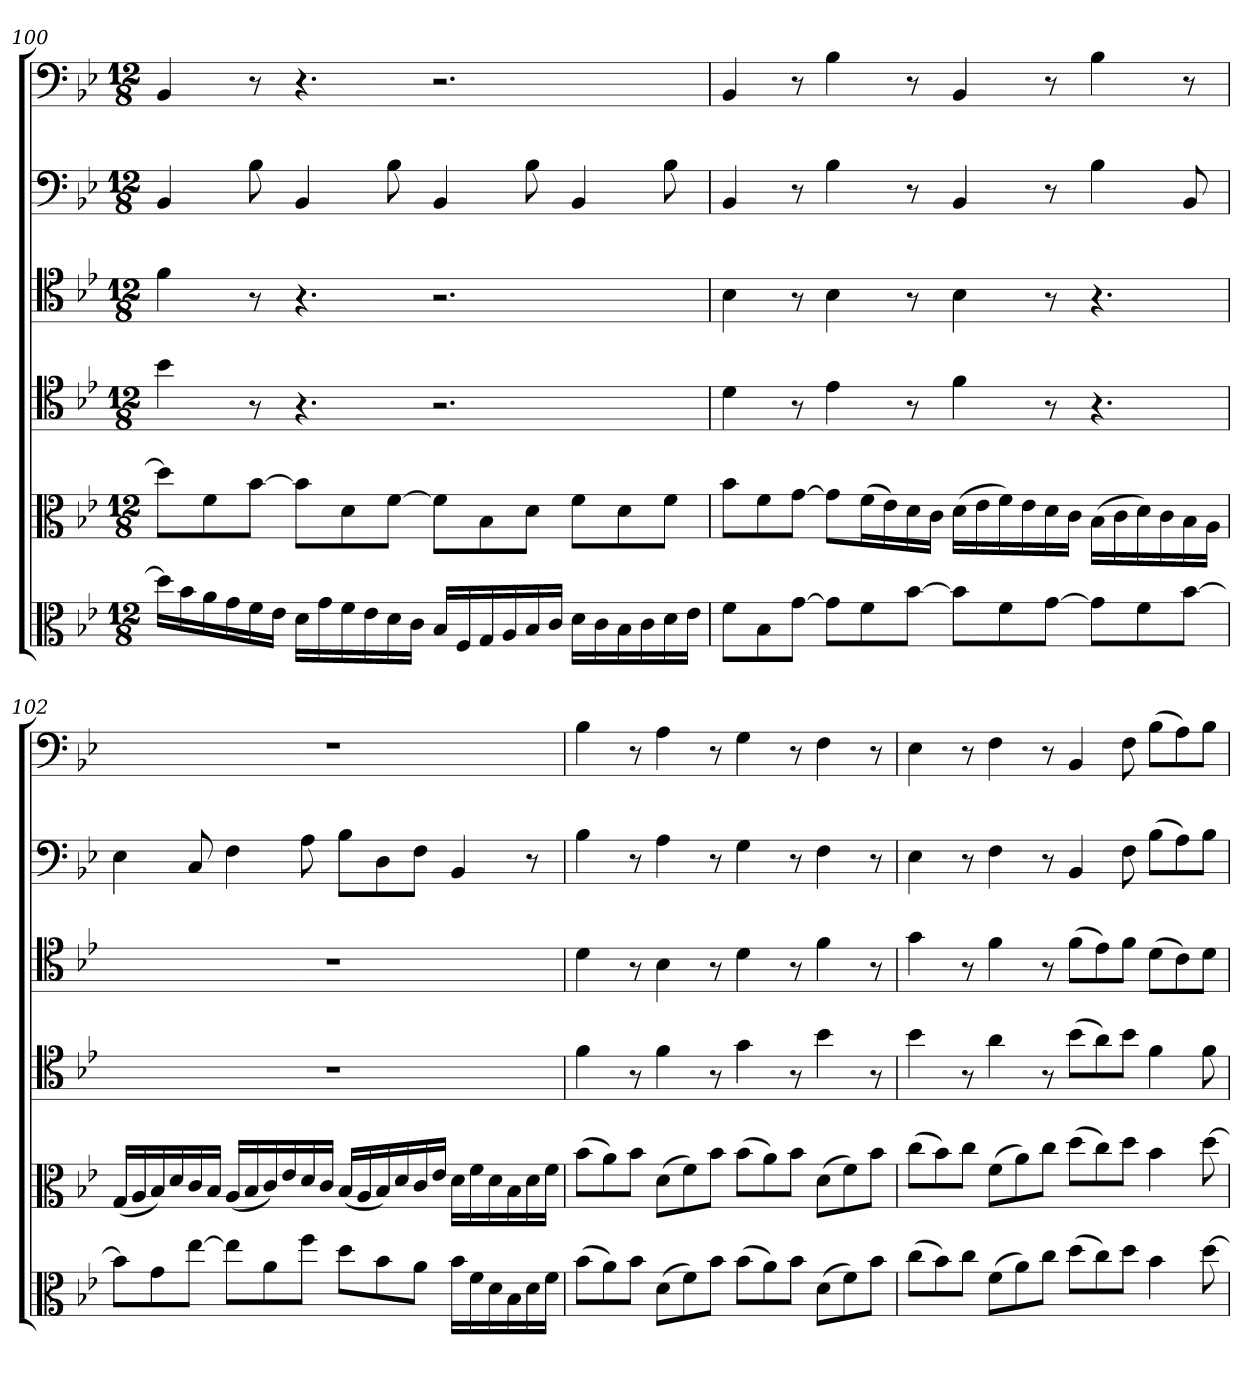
**kern	**kern	**kern	**kern	**kern	**kern
*part6	*part5	*part4	*part3	*part2	*part1
*staff6	*staff5	*staff4	*staff3	*staff2	*staff1
*clefC3	*clefC3	*clefC4	*clefC4	*clefF4	*clefF4
*k[b-e-]	*k[b-e-]	*k[b-e-]	*k[b-e-]	*k[b-e-]	*k[b-e-]
*B-:	*B-:	*B-:	*B-:	*B-:	*B-:
*M12/8	*M12/8	*M12/8	*M12/8	*M12/8	*M12/8
=100	=100	=100	=100	=100	=100
16dd\LL]	8dd\L]	4b-\	4f\	4BB-/	4BB-/
16b-\	.	.	.	.	.
16a\	8f\	.	.	.	.
16g\	.	.	.	.	.
16f\	[8b-\J	8r	8r	8B-\	8r
16e-\JJ	.	.	.	.	.
16d\LL	8b-\L]	4.r	4.r	4BB-/	4.r
16g\	.	.	.	.	.
16f\	8d\	.	.	.	.
16e-\	.	.	.	.	.
16d\	[8f\J	.	.	8B-\	.
16c\JJ	.	.	.	.	.
16B-/LL	8f\L]	2.r	2.r	4BB-/	2.r
16F/	.	.	.	.	.
16G/	8B-\	.	.	.	.
16A/	.	.	.	.	.
16B-/	8d\J	.	.	8B-\	.
16c/JJ	.	.	.	.	.
16d\LL	8f\L	.	.	4BB-/	.
16c\	.	.	.	.	.
16B-\	8d\	.	.	.	.
16c\	.	.	.	.	.
16d\	8f\J	.	.	8B-\	.
16e-\JJ	.	.	.	.	.
=101	=101	=101	=101	=101	=101
8f\L	8b-\L	4d\	4B-\	4BB-/	4BB-/
8B-\	8f\	.	.	.	.
[8g\J	[8g\J	8r	8r	8r	8r
8g\L]	8g\L]	4e-\	4B-\	4B-\	4B-\
8f\	(16f\L	.	.	.	.
.	16e-\)	.	.	.	.
[8b-\J	16d\	8r	8r	8r	8r
.	16c\JJ	.	.	.	.
8b-\L]	(16d\LL	4f\	4B-\	4BB-/	4BB-/
.	16e-\	.	.	.	.
8f\	16f\)	.	.	.	.
.	16e-\	.	.	.	.
[8g\J	16d\	8r	8r	8r	8r
.	16c\JJ	.	.	.	.
8g\L]	(16B-\LL	4.r	4.r	4B-\	4B-\
.	16c\	.	.	.	.
8f\	16d\)	.	.	.	.
.	16c\	.	.	.	.
[8b-\J	16B-\	.	.	8BB-/	8r
.	16A\JJ	.	.	.	.
=102	=102	=102	=102	=102	=102
8b-\L]	(16G/LL	1.r	1.r	4E-\	1.r
.	16A/	.	.	.	.
8g\	16B-/)	.	.	.	.
.	16d/	.	.	.	.
[8ee-\J	16c/	.	.	8C/	.
.	16B-/JJ	.	.	.	.
8ee-\L]	(16A/LL	.	.	4F\	.
.	16B-/	.	.	.	.
8a\	16c/)	.	.	.	.
.	16e-/	.	.	.	.
8ff\J	16d/	.	.	8A\	.
.	16c/JJ	.	.	.	.
8dd\L	(16B-/LL	.	.	8B-\L	.
.	16A/	.	.	.	.
8b-\	16B-/)	.	.	8D\	.
.	16d/	.	.	.	.
8a\J	16c/	.	.	8F\J	.
.	16e-/JJ	.	.	.	.
16b-\LL	16d\LL	.	.	4BB-/	.
16f\	16f\	.	.	.	.
16d\	16d\	.	.	.	.
16B-\	16B-\	.	.	.	.
16d\	16d\	.	.	8r	.
16f\JJ	16f\JJ	.	.	.	.
=103	=103	=103	=103	=103	=103
(8b-\L	(8b-\L	4f\	4d\	4B-\	4B-\
8a\)	8a\)	.	.	.	.
8b-\J	8b-\J	8r	8r	8r	8r
(8d\L	(8d\L	4f\	4B-\	4A\	4A\
8f\)	8f\)	.	.	.	.
8b-\J	8b-\J	8r	8r	8r	8r
(8b-\L	(8b-\L	4g\	4d\	4G\	4G\
8a\)	8a\)	.	.	.	.
8b-\J	8b-\J	8r	8r	8r	8r
(8d\L	(8d\L	4b-\	4f\	4F\	4F\
8f\)	8f\)	.	.	.	.
8b-\J	8b-\J	8r	8r	8r	8r
=104	=104	=104	=104	=104	=104
(8cc\L	(8cc\L	4b-\	4g\	4E-\	4E-\
8b-\)	8b-\)	.	.	.	.
8cc\J	8cc\J	8r	8r	8r	8r
(8f\L	(8f\L	4a\	4f\	4F\	4F\
8a\)	8a\)	.	.	.	.
8cc\J	8cc\J	8r	8r	8r	8r
(8dd\L	(8dd\L	(8b-\L	(8f\L	4BB-/	4BB-/
8cc\)	8cc\)	8a\)	8e-\)	.	.
8dd\J	8dd\J	8b-\J	8f\J	8F\	8F\
4b-\	4b-\	4f\	(8d\L	(8B-\L	(8B-\L
.	.	.	8c\)	8A\)	8A\)
[8dd\	[8dd\	8f\	8d\J	8B-\J	8B-\J
=	=	=	=	=	=
*-	*-	*-	*-	*-	*-
